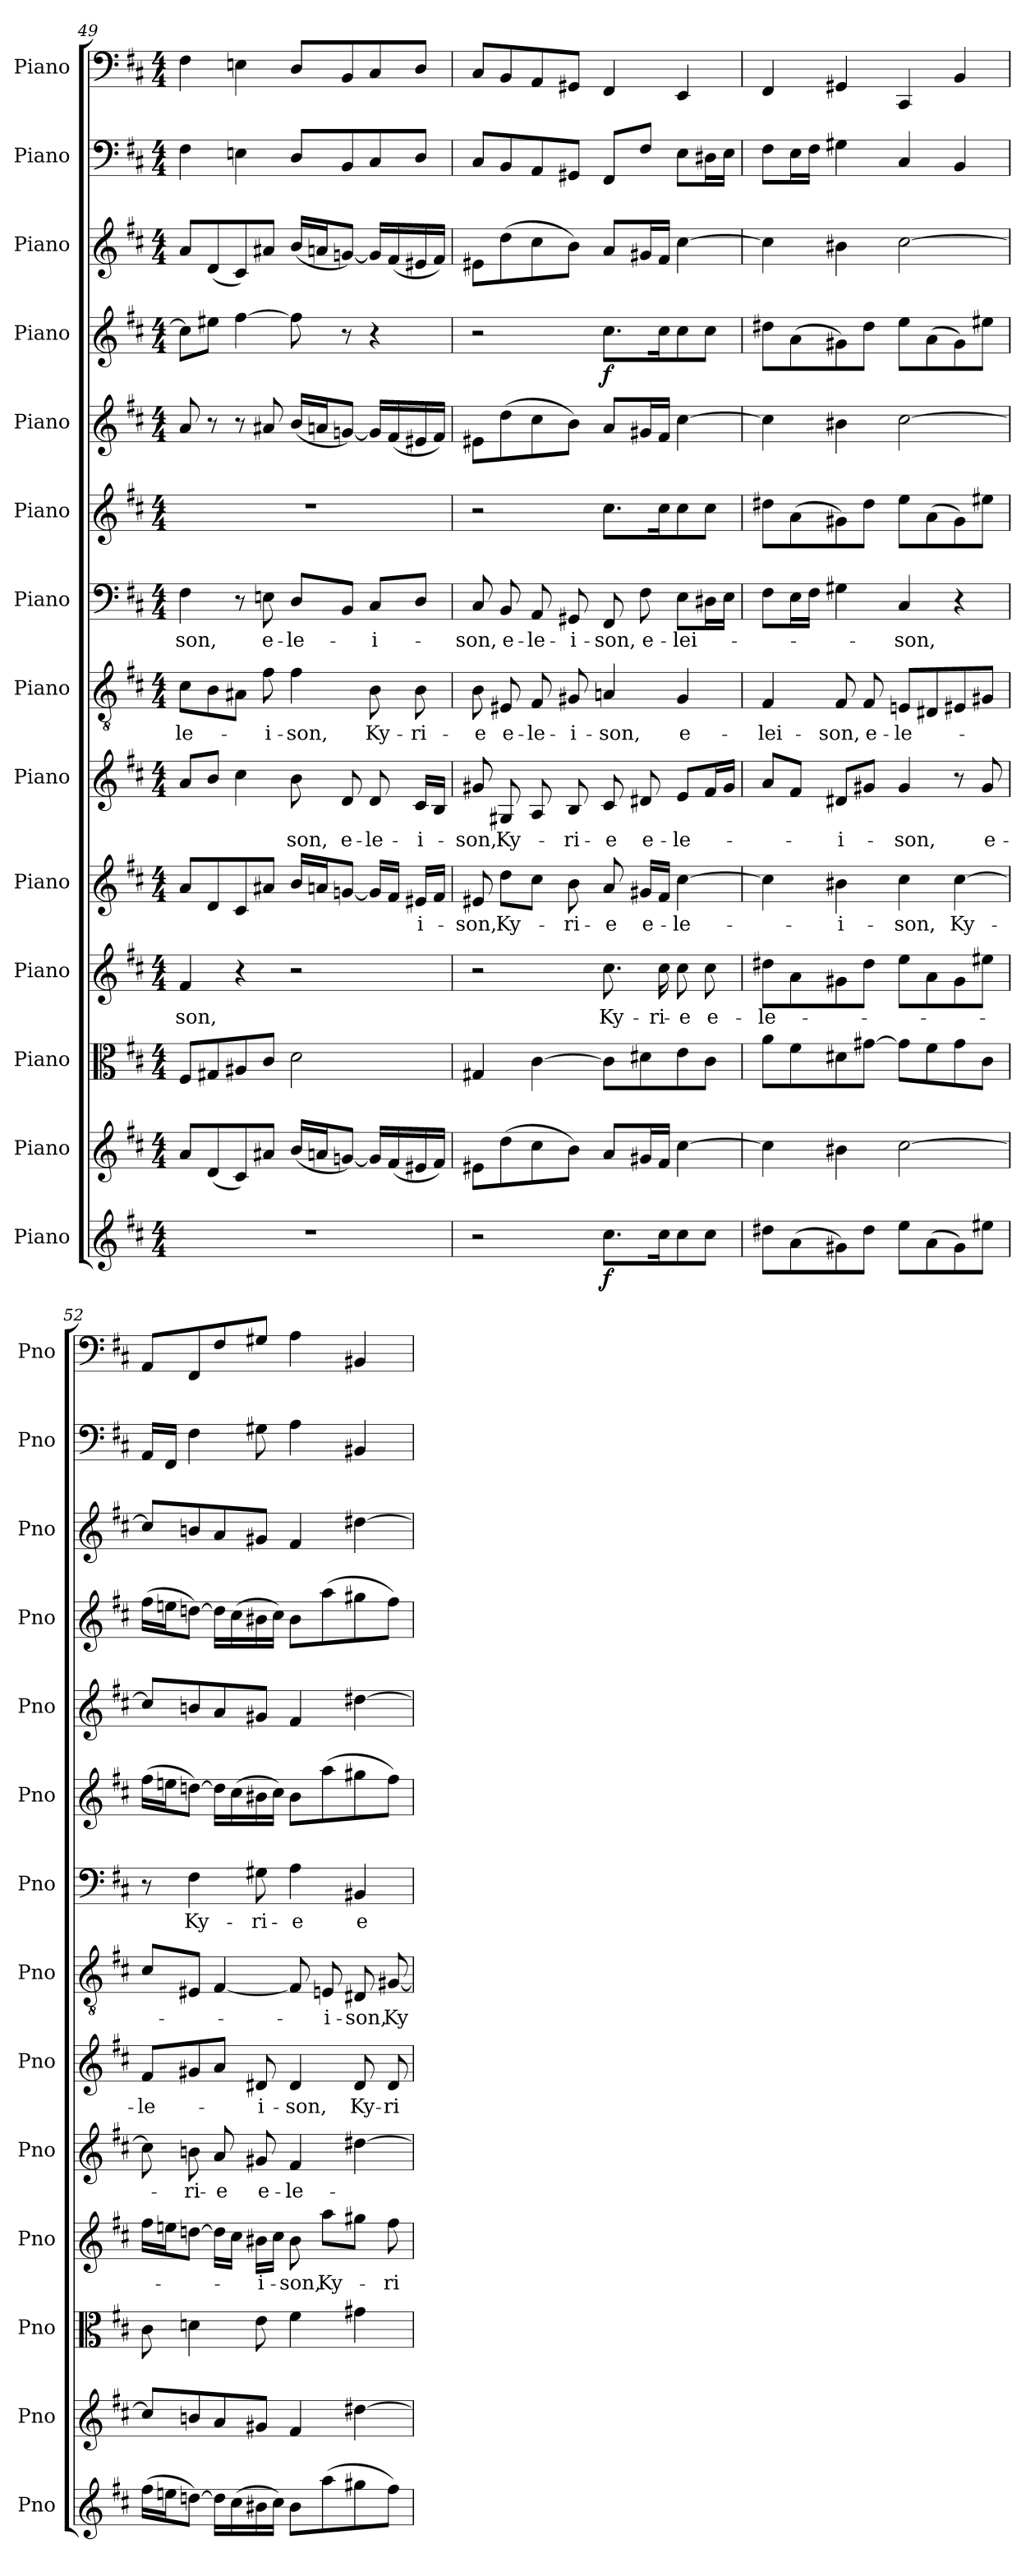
**kern	**dynam	**kern	**kern	**kern	**text	**kern	**text	**kern	**text	**kern	**text	**kern	**text	**kern	**kern	**kern	**dynam	**kern	**kern	**kern
*part14	*part14	*part13	*part12	*part11	*part11	*part10	*part10	*part9	*part9	*part8	*part8	*part7	*part7	*part6	*part5	*part4	*part4	*part3	*part2	*part1
*staff14	*staff14	*staff13	*staff12	*staff11	*staff11	*staff10	*staff10	*staff9	*staff9	*staff8	*staff8	*staff7	*staff7	*staff6	*staff5	*staff4	*staff4	*staff3	*staff2	*staff1
*I"Piano	*	*I"Piano	*I"Piano	*I"Piano	*	*I"Piano	*	*I"Piano	*	*I"Piano	*	*I"Piano	*	*I"Piano	*I"Piano	*I"Piano	*	*I"Piano	*I"Piano	*I"Piano
*I'Pno	*	*I'Pno	*I'Pno	*I'Pno	*	*I'Pno	*	*I'Pno	*	*I'Pno	*	*I'Pno	*	*I'Pno	*I'Pno	*I'Pno	*	*I'Pno	*I'Pno	*I'Pno
*clefG2	*	*clefG2	*clefC3	*clefG2	*	*clefG2	*	*clefG2	*	*clefGv2	*	*clefF4	*	*clefG2	*clefG2	*clefG2	*	*clefG2	*clefF4	*clefF4
*k[f#c#]	*	*k[f#c#]	*k[f#c#]	*k[f#c#]	*	*k[f#c#]	*	*k[f#c#]	*	*k[f#c#]	*	*k[f#c#]	*	*k[f#c#]	*k[f#c#]	*k[f#c#]	*	*k[f#c#]	*k[f#c#]	*k[f#c#]
*b:	*	*b:	*b:	*b:	*	*b:	*	*b:	*	*b:	*	*b:	*	*b:	*b:	*b:	*	*b:	*b:	*b:
*M4/4	*	*M4/4	*M4/4	*M4/4	*	*M4/4	*	*M4/4	*	*M4/4	*	*M4/4	*	*M4/4	*M4/4	*M4/4	*	*M4/4	*M4/4	*M4/4
=49	=49	=49	=49	=49	=49	=49	=49	=49	=49	=49	=49	=49	=49	=49	=49	=49	=49	=49	=49	=49
1r	.	8a/L	8F#/L	4f#/	-son,	8a/L	.	8a/L	.	8c#\L	-le-	4F#\	-son,	1r	8a/	8cc#\L]	.	8a/L	4F#\	4F#\
.	.	(<8d/	8G#X/	.	.	8d/	.	8b/J	.	8B\	.	.	.	.	8r	8ee#X\J	.	(<8d/	.	.
.	.	8c#/)	8A#X/	4r	.	8c#/	.	4cc#\	.	8A#X\J	.	8r	.	.	8r	[4ff#\	.	8c#/)	4En\	4En\
.	.	8a#X/J	8c#/J	.	.	8a#X/J	.	.	.	8f#\	-i-	8En\	e-	.	8a#X/	.	.	8a#X/J	.	.
.	.	(<16b/LL	2d\	2r	.	16b/LL	.	8b\	-son,	4f#\	-son,	8D/L	-le-	.	(<16b/LL	8ff#\]	.	(<16b/LL	8D/L	8D/L
.	.	16an/J	.	.	.	16an/J	.	.	.	.	.	.	.	.	16an/J	.	.	16an/J	.	.
.	.	[8gn/J)	.	.	.	[8gn/J	.	8d/	e-	.	.	8BB/J	.	.	[8gn/J)	8r	.	[8gn/J)	8BB/	8BB/
.	.	16g/LL]	.	.	.	16g/LL]	.	8d/	-le-	8B\	Ky-	8C#/L	-i-	.	16g/LL]	4r	.	16g/LL]	8C#/	8C#/
.	.	(<16f#/	.	.	.	16f#/JJ	.	.	.	.	.	.	.	.	(<16f#/	.	.	(<16f#/	.	.
.	.	16e#X/	.	.	.	16e#X/LL	-i-	16c#/LL	-i-	8B\	-ri-	8D/J	.	.	16e#X/	.	.	16e#X/	8D/J	8D/J
.	.	16f#/JJ)	.	.	.	16f#/JJ	.	16B/JJ	.	.	.	.	.	.	16f#/JJ)	.	.	16f#/JJ)	.	.
=50	=50	=50	=50	=50	=50	=50	=50	=50	=50	=50	=50	=50	=50	=50	=50	=50	=50	=50	=50	=50
2r	.	8e#X\L	4G#X/	2r	.	8e#X/	-son,	8g#X/	-son,	8B\	-e	8C#/	-son,	2r	8e#X\L	2r	.	8e#X\L	8C#/L	8C#/L
.	.	(>8dd\	.	.	.	8dd\L	Ky-	8G#X/	Ky-	8E#X/	e-	8BB/	e-	.	(>8dd\	.	.	(>8dd\	8BB/	8BB/
.	.	8cc#\	[4c#\	.	.	8cc#\J	.	8A/	.	8F#/	-le-	8AA/	-le-	.	8cc#\	.	.	8cc#\	8AA/	8AA/
.	.	8b\J)	.	.	.	8b\	-ri-	8B/	-ri-	8G#X/	-i-	8GG#X/	-i-	.	8b\J)	.	.	8b\J)	8GG#X/J	8GG#X/J
!	!LO:DY:b	!	!	!	!	!	!	!	!	!	!	!	!	!	!	!	!LO:DY:b	!	!	!
8.cc#\L	f	8a/L	8c#\L]	8.cc#\	Ky-	8a/	-e	8c#/	-e	4An/	-son,	8FF#/	-son,	8.cc#\L	8a/L	8.cc#\L	f	8a/L	8FF#/L	4FF#/
.	.	16g#X/L	8d#X\	.	.	16g#X/LL	e-	8d#X/	e-	.	.	8F#\	e-	.	16g#X/L	.	.	16g#X/L	8F#/J	.
16cc#\K	.	16f#/JJ	.	16cc#\	-ri-	16f#/JJ	.	.	.	.	.	.	.	16cc#\K	16f#/JJ	16cc#\K	.	16f#/JJ	.	.
8cc#\	.	[4cc#\	8e\	8cc#\	-e	[4cc#\	-le-	8e/L	-le-	4G#/	e-	8E\L	-lei-	8cc#\	[4cc#\	8cc#\	.	[4cc#\	8E\L	4EE/
8cc#\J	.	.	8c#\J	8cc#\	e-	.	.	16f#/L	.	.	.	16D#X\L	.	8cc#\J	.	8cc#\J	.	.	16D#X\L	.
.	.	.	.	.	.	.	.	16g#/JJ	.	.	.	16E\JJ	.	.	.	.	.	.	16E\JJ	.
=51	=51	=51	=51	=51	=51	=51	=51	=51	=51	=51	=51	=51	=51	=51	=51	=51	=51	=51	=51	=51
8dd#X\L	.	4cc#\]	8a\L	8dd#X\L	-le-	4cc#\]	.	8a/L	.	4F#/	-lei-	8F#\L	.	8dd#X\L	4cc#\]	8dd#X\L	.	4cc#\]	8F#\L	4FF#/
(>8a\	.	.	8f#\	8a\	.	.	.	8f#/J	.	.	.	16E\L	.	(>8a\	.	(>8a\	.	.	16E\L	.
.	.	.	.	.	.	.	.	.	.	.	.	16F#\JJ	.	.	.	.	.	.	16F#\JJ	.
8g#X\)	.	4b#X\	8d#X\	8g#X\	.	4b#X\	-i-	8d#X/L	-i-	8F#/	-son,	4G#X\	.	8g#X\)	4b#X\	8g#X\)	.	4b#X\	4G#X\	4GG#X/
8dd#\J	.	.	[8g#X\J	8dd#\J	.	.	.	8g#X/J	.	8F#/	e-	.	.	8dd#\J	.	8dd#\J	.	.	.	.
8ee\L	.	[2cc#\	8g#\L]	8ee\L	.	4cc#\	-son,	4g#/	-son,	8En/L	-le-	4C#/	-son,	8ee\L	[2cc#\	8ee\L	.	[2cc#\	4C#/	4CC#/
(>8a\	.	.	8f#\	8a\	.	.	.	.	.	8D#X/	.	.	.	(>8a\	.	(>8a\	.	.	.	.
8g#\)	.	.	8g#\	8g#\	.	[4cc#\	Ky-	8r	.	8E#X/	.	4r	.	8g#\)	.	8g#\)	.	.	4BB/	4BB/
8ee#X\J	.	.	8c#\J	8ee#X\J	.	.	.	8g#/	e-	8G#X/J	.	.	.	8ee#X\J	.	8ee#X\J	.	.	.	.
=52	=52	=52	=52	=52	=52	=52	=52	=52	=52	=52	=52	=52	=52	=52	=52	=52	=52	=52	=52	=52
(>16ff#\LL	.	8cc#/L]	8c#\	16ff#\LL	.	8cc#\]	.	8f#/L	-le-	8c#/L	.	8r	.	(>16ff#\LL	8cc#/L]	(>16ff#\LL	.	8cc#/L]	16AA/LL	8AA/L
16een\J	.	.	.	16een\J	.	.	.	.	.	.	.	.	.	16een\J	.	16een\J	.	.	16FF#/JJ	.
[8ddn\J)	.	8bn/	4dn\	[8ddn\J	.	8bn\	-ri-	8g#X/	.	8E#X/J	.	4F#\	Ky-	[8ddn\J)	8bn/	[8ddn\J)	.	8bn/	4F#\	8FF#/
16dd\LL]	.	8a/	.	16dd\LL]	.	8a/	-e	8a/J	.	[4F#/	.	.	.	16dd\LL]	8a/	16dd\LL]	.	8a/	.	8F#/
(>16cc#\	.	.	.	16cc#\JJ	.	.	.	.	.	.	.	.	.	(>16cc#\	.	(>16cc#\	.	.	.	.
16b#X\	.	8g#X/J	8e\	16b#X\LL	-i-	8g#X/	e-	8d#X/	-i-	.	.	8G#X\	-ri-	16b#X\	8g#X/J	16b#X\	.	8g#X/J	8G#X\	8G#X/J
16cc#\JJ)	.	.	.	16cc#\JJ	.	.	.	.	.	.	.	.	.	16cc#\JJ)	.	16cc#\JJ)	.	.	.	.
8b#\L	.	4f#/	4f#\	8b#\	-son,	4f#/	-le-	4d#/	-son,	8F#/]	.	4A\	-e	8b#\L	4f#/	8b#\L	.	4f#/	4A\	4A\
(>8aa\	.	.	.	8aa\L	Ky-	.	.	.	.	8En/	-i-	.	.	(>8aa\	.	(>8aa\	.	.	.	.
8gg#X\	.	[4dd#X\	4g#X\	8gg#X\J	.	[4dd#X\	.	8d#/	Ky-	8D#X/	-son,	4BB#X/	e-	8gg#X\	[4dd#X\	8gg#X\	.	[4dd#X\	4BB#X/	4BB#X/
8ff#\J)	.	.	.	8ff#\	-ri-	.	.	8d#/	-ri-	[8G#X/	Ky-	.	.	8ff#\J)	.	8ff#\J)	.	.	.	.
=	=	=	=	=	=	=	=	=	=	=	=	=	=	=	=	=	=	=	=	=
*-	*-	*-	*-	*-	*-	*-	*-	*-	*-	*-	*-	*-	*-	*-	*-	*-	*-	*-	*-	*-
